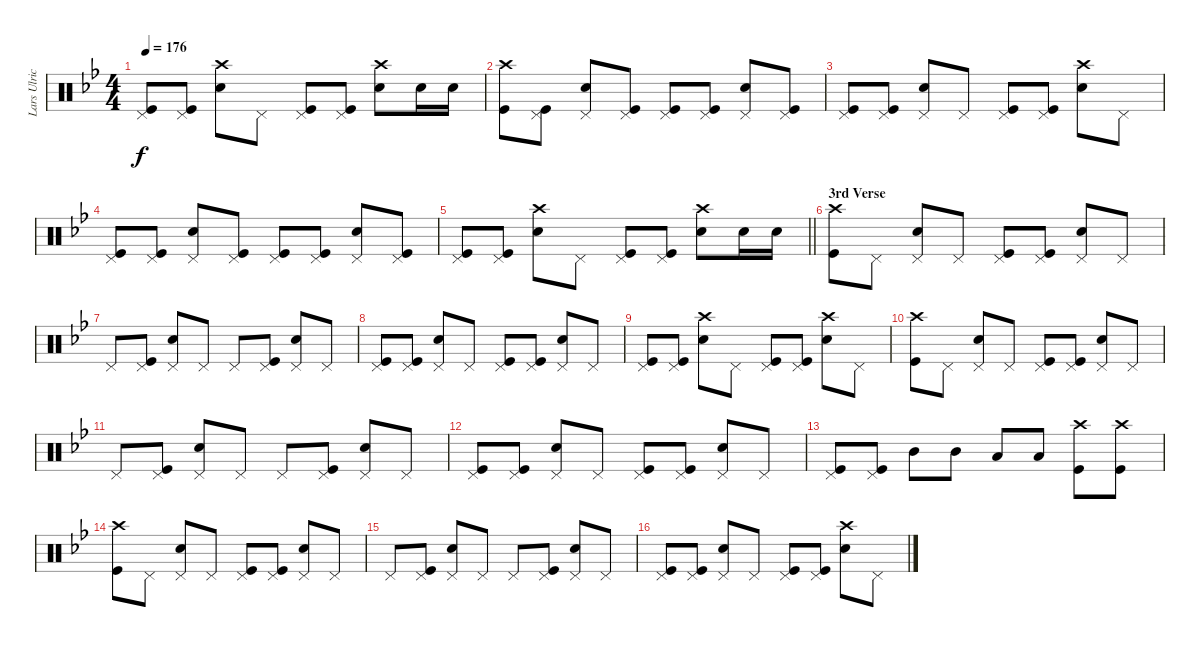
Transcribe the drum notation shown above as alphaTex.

\track ("Lars Ulrich" "Lars Ulric") {instrument percussion}
\staff {score}
\articulation defaults
\ts (4 4)
\tempo 176
\clef neutral
\ks bb
("Pedal Hi-Hat (hit)" "Kick (hit)").8{dy f} ("Pedal Hi-Hat (hit)" "Kick (hit)").8 ("Crash high (hit)" "Snare (hit) 2").8 "Pedal Hi-Hat (hit)".8 ("Pedal Hi-Hat (hit)" "Kick (hit)").8 ("Pedal Hi-Hat (hit)" "Kick (hit)").8 ("Crash high (hit)" "Snare (hit) 2").8 "Snare (hit) 2".16 "Snare (hit) 2".16 |
("Crash high (hit)" "Kick (hit)").8 ("Pedal Hi-Hat (hit)" "Kick (hit)").8 ("Pedal Hi-Hat (hit)" "Snare (hit) 2").8 ("Pedal Hi-Hat (hit)" "Kick (hit)").8 ("Pedal Hi-Hat (hit)" "Kick (hit)").8 ("Pedal Hi-Hat (hit)" "Kick (hit)").8 ("Pedal Hi-Hat (hit)" "Snare (hit) 2").8 ("Pedal Hi-Hat (hit)" "Kick (hit)").8 |
("Pedal Hi-Hat (hit)" "Kick (hit)").8 ("Pedal Hi-Hat (hit)" "Kick (hit)").8 ("Pedal Hi-Hat (hit)" "Snare (hit) 2").8 "Pedal Hi-Hat (hit)".8 ("Pedal Hi-Hat (hit)" "Kick (hit)").8 ("Pedal Hi-Hat (hit)" "Kick (hit)").8 ("Crash high (hit)" "Snare (hit) 2").8 "Pedal Hi-Hat (hit)".8 |
("Pedal Hi-Hat (hit)" "Kick (hit)").8 ("Pedal Hi-Hat (hit)" "Kick (hit)").8 ("Pedal Hi-Hat (hit)" "Snare (hit) 2").8 ("Pedal Hi-Hat (hit)" "Kick (hit)").8 ("Pedal Hi-Hat (hit)" "Kick (hit)").8 ("Pedal Hi-Hat (hit)" "Kick (hit)").8 ("Pedal Hi-Hat (hit)" "Snare (hit) 2").8 ("Pedal Hi-Hat (hit)" "Kick (hit)").8 |
\barLineRight lightlight
("Pedal Hi-Hat (hit)" "Kick (hit)").8 ("Pedal Hi-Hat (hit)" "Kick (hit)").8 ("Crash high (hit)" "Snare (hit) 2").8 "Pedal Hi-Hat (hit)".8 ("Pedal Hi-Hat (hit)" "Kick (hit)").8 ("Pedal Hi-Hat (hit)" "Kick (hit)").8 ("Crash high (hit)" "Snare (hit) 2").8 "Snare (hit) 2".16 "Snare (hit) 2".16 |
\section ("" "3rd Verse")
("Crash high (hit)" "Kick (hit)").8 "Pedal Hi-Hat (hit)".8 ("Pedal Hi-Hat (hit)" "Snare (hit) 2").8 "Pedal Hi-Hat (hit)".8 ("Pedal Hi-Hat (hit)" "Kick (hit)").8 ("Pedal Hi-Hat (hit)" "Kick (hit)").8 ("Pedal Hi-Hat (hit)" "Snare (hit) 2").8 "Pedal Hi-Hat (hit)".8 |
"Pedal Hi-Hat (hit)".8 ("Pedal Hi-Hat (hit)" "Kick (hit)").8 ("Pedal Hi-Hat (hit)" "Snare (hit) 2").8 "Pedal Hi-Hat (hit)".8 "Pedal Hi-Hat (hit)".8 ("Pedal Hi-Hat (hit)" "Kick (hit)").8 ("Pedal Hi-Hat (hit)" "Snare (hit) 2").8 "Pedal Hi-Hat (hit)".8 |
("Pedal Hi-Hat (hit)" "Kick (hit)").8 ("Pedal Hi-Hat (hit)" "Kick (hit)").8 ("Pedal Hi-Hat (hit)" "Snare (hit) 2").8 "Pedal Hi-Hat (hit)".8 ("Pedal Hi-Hat (hit)" "Kick (hit)").8 ("Pedal Hi-Hat (hit)" "Kick (hit)").8 ("Pedal Hi-Hat (hit)" "Snare (hit) 2").8 "Pedal Hi-Hat (hit)".8 |
("Pedal Hi-Hat (hit)" "Kick (hit)").8 ("Pedal Hi-Hat (hit)" "Kick (hit)").8 ("Crash high (hit)" "Snare (hit) 2").8 "Pedal Hi-Hat (hit)".8 ("Pedal Hi-Hat (hit)" "Kick (hit)").8 ("Pedal Hi-Hat (hit)" "Kick (hit)").8 ("Crash high (hit)" "Snare (hit) 2").8 "Pedal Hi-Hat (hit)".8 |
("Crash high (hit)" "Kick (hit)").8 "Pedal Hi-Hat (hit)".8 ("Pedal Hi-Hat (hit)" "Snare (hit) 2").8 "Pedal Hi-Hat (hit)".8 ("Pedal Hi-Hat (hit)" "Kick (hit)").8 ("Pedal Hi-Hat (hit)" "Kick (hit)").8 ("Pedal Hi-Hat (hit)" "Snare (hit) 2").8 "Pedal Hi-Hat (hit)".8 |
"Pedal Hi-Hat (hit)".8 ("Pedal Hi-Hat (hit)" "Kick (hit)").8 ("Pedal Hi-Hat (hit)" "Snare (hit) 2").8 "Pedal Hi-Hat (hit)".8 "Pedal Hi-Hat (hit)".8 ("Pedal Hi-Hat (hit)" "Kick (hit)").8 ("Pedal Hi-Hat (hit)" "Snare (hit) 2").8 "Pedal Hi-Hat (hit)".8 |
("Pedal Hi-Hat (hit)" "Kick (hit)").8 ("Pedal Hi-Hat (hit)" "Kick (hit)").8 ("Pedal Hi-Hat (hit)" "Snare (hit) 2").8 "Pedal Hi-Hat (hit)".8 ("Pedal Hi-Hat (hit)" "Kick (hit)").8 ("Pedal Hi-Hat (hit)" "Kick (hit)").8 ("Pedal Hi-Hat (hit)" "Snare (hit) 2").8 "Pedal Hi-Hat (hit)".8 |
("Pedal Hi-Hat (hit)" "Kick (hit)").8 ("Pedal Hi-Hat (hit)" "Kick (hit)").8 "Mid Tom (hit)".8 "Mid Tom (hit)".8 "Low Tom (hit)".8 "Low Tom (hit)".8 ("Crash high (hit)" "Kick (hit)").8 ("Crash high (hit)" "Kick (hit)").8 |
("Crash high (hit)" "Kick (hit)").8 "Pedal Hi-Hat (hit)".8 ("Pedal Hi-Hat (hit)" "Snare (hit) 2").8 "Pedal Hi-Hat (hit)".8 ("Pedal Hi-Hat (hit)" "Kick (hit)").8 ("Pedal Hi-Hat (hit)" "Kick (hit)").8 ("Pedal Hi-Hat (hit)" "Snare (hit) 2").8 "Pedal Hi-Hat (hit)".8 |
"Pedal Hi-Hat (hit)".8 ("Pedal Hi-Hat (hit)" "Kick (hit)").8 ("Pedal Hi-Hat (hit)" "Snare (hit) 2").8 "Pedal Hi-Hat (hit)".8 "Pedal Hi-Hat (hit)".8 ("Pedal Hi-Hat (hit)" "Kick (hit)").8 ("Pedal Hi-Hat (hit)" "Snare (hit) 2").8 "Pedal Hi-Hat (hit)".8 |
("Pedal Hi-Hat (hit)" "Kick (hit)").8 ("Pedal Hi-Hat (hit)" "Kick (hit)").8 ("Pedal Hi-Hat (hit)" "Snare (hit) 2").8 "Pedal Hi-Hat (hit)".8 ("Pedal Hi-Hat (hit)" "Kick (hit)").8 ("Pedal Hi-Hat (hit)" "Kick (hit)").8 ("Crash high (hit)" "Snare (hit) 2").8 "Pedal Hi-Hat (hit)".8
